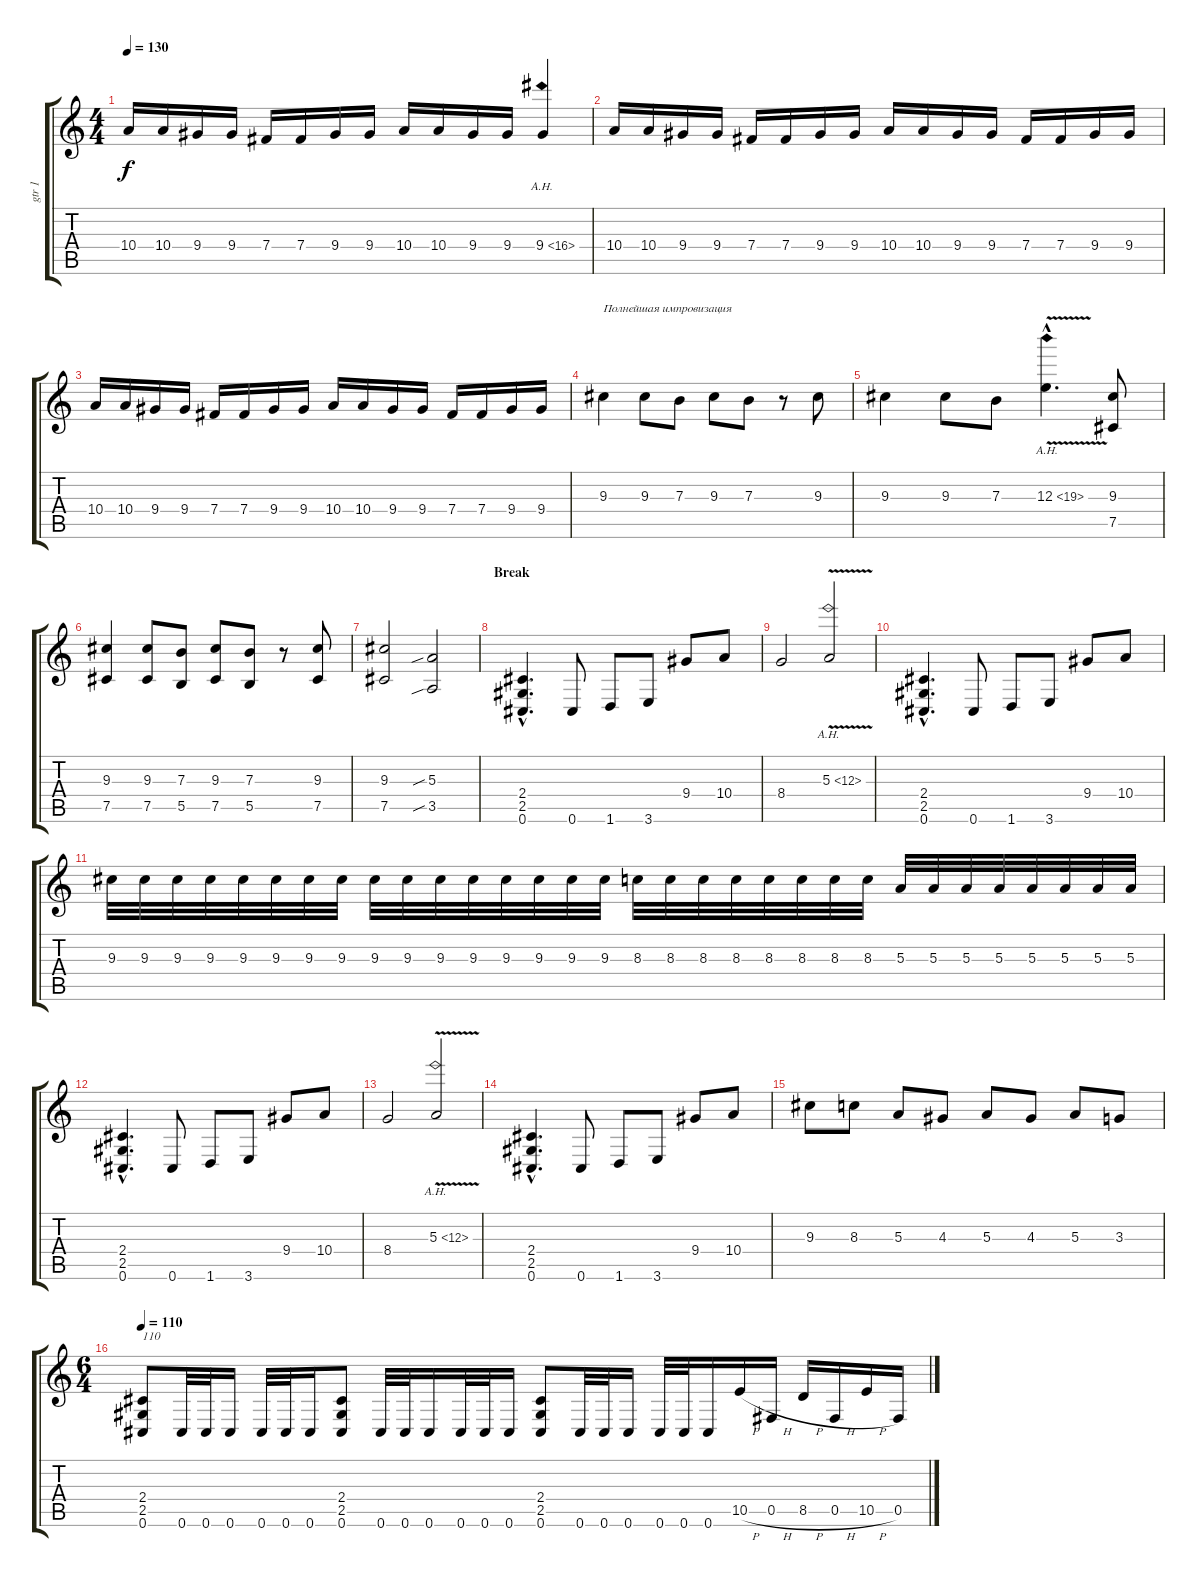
\track ("gtr 1" "gtr 1") {instrument distortionguitar}
\staff {score tabs}
\tuning (Db4 Ab3 E3 B2 Gb2 Db2) {hide}
\ts (4 4)
\tempo 130
\clef g2
\ks c
10.4.16{dy f} 10.4.16 9.4.16 9.4.16 7.4.16 7.4.16 9.4.16 9.4.16 10.4.16 10.4.16 9.4.16 9.4.16 9.4{ah 7}.4 |
10.4.16 10.4.16 9.4.16 9.4.16 7.4.16 7.4.16 9.4.16 9.4.16 10.4.16 10.4.16 9.4.16 9.4.16 7.4.16 7.4.16 9.4.16 9.4.16 |
10.4.16 10.4.16 9.4.16 9.4.16 7.4.16 7.4.16 9.4.16 9.4.16 10.4.16 10.4.16 9.4.16 9.4.16 7.4.16 7.4.16 9.4.16 9.4.16 |
9.3.4{txt "Полнейшая импровизация"} 9.3.8 7.3.8 9.3.8 7.3.8 r.8 9.3.8 |
9.3.4 9.3.8 7.3.8 12.3{ah 7 v hac}.4{d} (9.3 7.5).8 |
(9.3 7.5).4 (9.3 7.5).8 (7.3 5.5).8 (9.3 7.5).8 (7.3 5.5).8 r.8 (9.3 7.5).8 |
(9.3 7.5).2 (5.3{sib} 3.5{sib}).2 |
\section ("" "Break")
(2.4{hac} 2.5{hac} 0.6{hac}).4{d} 0.6.8 1.6.8 3.6.8 9.4.8 10.4.8 |
8.4.2 5.3{ah 7 v}.2 |
(2.4{hac} 2.5{hac} 0.6{hac}).4{d} 0.6.8 1.6.8 3.6.8 9.4.8 10.4.8 |
9.3.32 9.3.32 9.3.32 9.3.32 9.3.32 9.3.32 9.3.32 9.3.32 9.3.32 9.3.32 9.3.32 9.3.32 9.3.32 9.3.32 9.3.32 9.3.32 8.3.32 8.3.32 8.3.32 8.3.32 8.3.32 8.3.32 8.3.32 8.3.32 5.3.32 5.3.32 5.3.32 5.3.32 5.3.32 5.3.32 5.3.32 5.3.32 |
(2.4{hac} 2.5{hac} 0.6{hac}).4{d} 0.6.8 1.6.8 3.6.8 9.4.8 10.4.8 |
8.4.2 5.3{ah 7 v}.2 |
(2.4{hac} 2.5{hac} 0.6{hac}).4{d} 0.6.8 1.6.8 3.6.8 9.4.8 10.4.8 |
9.3.8 8.3.8 5.3.8 4.3.8 5.3.8 4.3.8 5.3.8 3.3.8 |
\ts (6 4)
\tempo 110
(2.4 2.5 0.6).8{txt "110"} 0.6.32 0.6.32 0.6.16 0.6.32 0.6.32 0.6.16 (2.4 2.5 0.6).8 0.6.32 0.6.32 0.6.16 0.6.32 0.6.32 0.6.16 (2.4 2.5 0.6).8 0.6.32 0.6.32 0.6.16 0.6.32 0.6.32 0.6.16 10.5{h}.16 0.5{h}.16 8.5{h}.16 0.5{h}.16 10.5{h}.16 0.5.16
